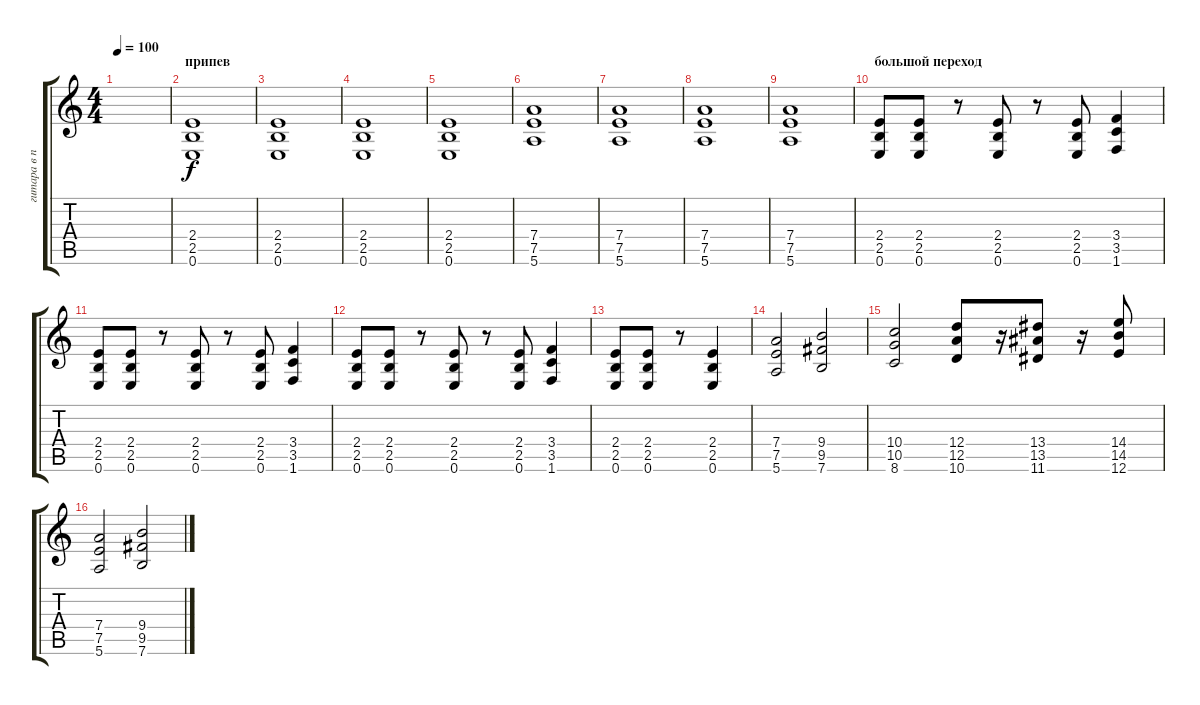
\track ("гитара в припеве" "гитара в п") {instrument distortionguitar}
\staff {score tabs}
\tuning (E4 B3 G3 D3 A2 E2) {hide}
\ts (4 4)
\tempo 100
\clef g2
\ks c
|
\section ("" "припев")
(2.4 2.5 0.6).1 |
(2.4 2.5 0.6).1 |
(2.4 2.5 0.6).1 |
(2.4 2.5 0.6).1 |
(7.4 7.5 5.6).1 |
(7.4 7.5 5.6).1 |
(7.4 7.5 5.6).1 |
(7.4 7.5 5.6).1 |
\section ("" "большой переход")
(2.4 2.5 0.6).8 (2.4 2.5 0.6).8 r.8 (2.4 2.5 0.6).8 r.8 (2.4 2.5 0.6).8 (3.4 3.5 1.6).4 |
(2.4 2.5 0.6).8 (2.4 2.5 0.6).8 r.8 (2.4 2.5 0.6).8 r.8 (2.4 2.5 0.6).8 (3.4 3.5 1.6).4 |
(2.4 2.5 0.6).8 (2.4 2.5 0.6).8 r.8 (2.4 2.5 0.6).8 r.8 (2.4 2.5 0.6).8 (3.4 3.5 1.6).4 |
(2.4 2.5 0.6).8 (2.4 2.5 0.6).8 r.8 (2.4 2.5 0.6).4 |
(7.4 7.5 5.6).2 (9.4 9.5 7.6).2 |
(10.4 10.5 8.6).2 (12.4 12.5 10.6).8 r.16 (13.4 13.5 11.6).8 r.16 (14.4 14.5 12.6).8 |
(7.4 7.5 5.6).2 (9.4 9.5 7.6).2
